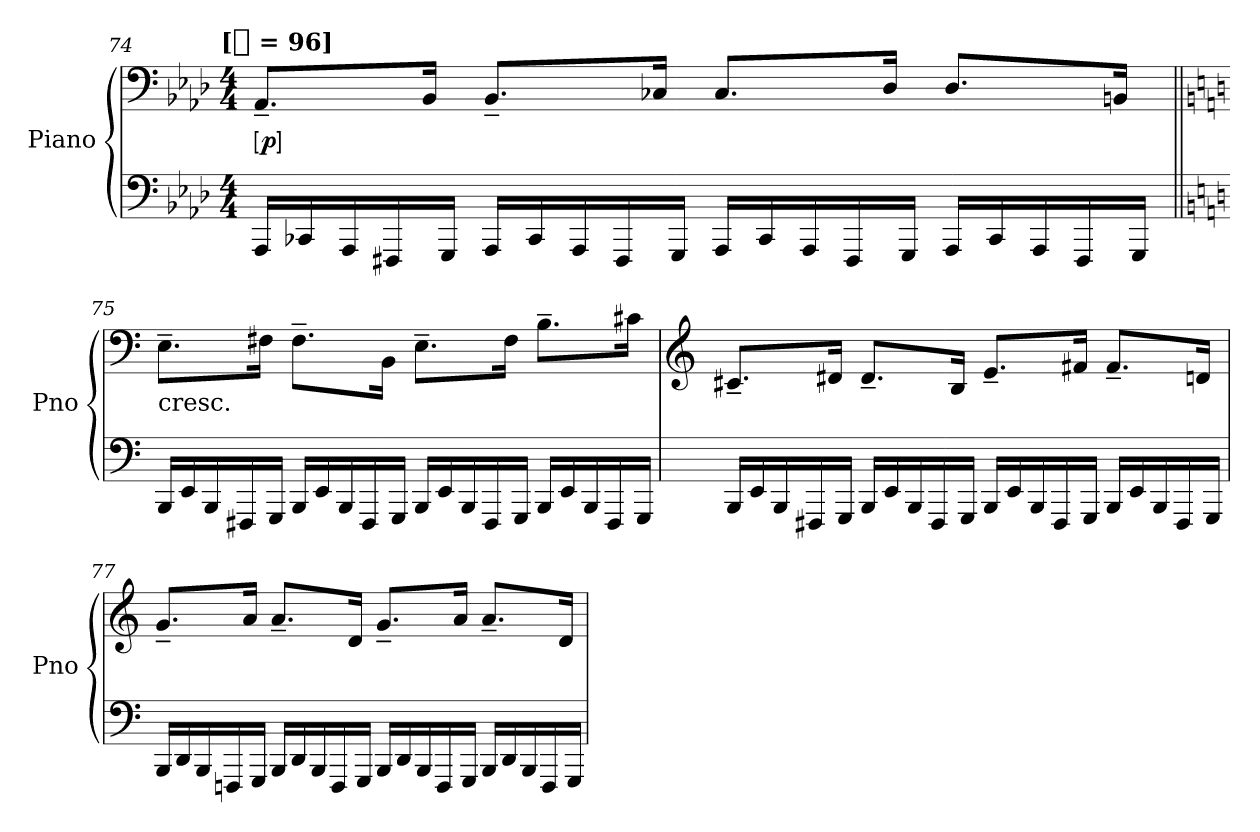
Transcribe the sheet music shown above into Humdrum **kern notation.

**kern	**kern	**dynam
*part1	*part1	*part1
*staff2	*staff1	*staff1/2
*I"Piano	*	*
*I'Pno	*	*
*clefF4	*clefF4	*
*k[b-e-a-d-]	*k[b-e-a-d-]	*
*A-:	*A-:	*
!!LO:TX:omd:t=[[quarter] = 96]
*M4/4	*M4/4	*
*MM96	*MM96	*
*Xtuplet	*	*
=74	=74	=74
!	!	!LO:DY:ed=brack
20AAA-LL	8.AA-~L	p
20CC-X	.	.
20AAA-	.	.
20FFF#X	.	.
.	16BB-Jk	.
20GGGJJ	.	.
20AAA-LL	8.BB-~L	.
20CC-	.	.
20AAA-	.	.
20FFF#	.	.
.	16C-XJk	.
20GGGJJ	.	.
20AAA-LL	8.C-L	.
20CC-	.	.
20AAA-	.	.
20FFF#	.	.
.	16D-Jk	.
20GGGJJ	.	.
20AAA-LL	8.D-L	.
20CC-	.	.
20AAA-	.	.
20FFF#	.	.
.	16BBnJk	.
20GGGJJ	.	.
=75||	=75||	=75||
*k[]	*k[]	*
*C:	*C:	*
!	!LO:TX:c:t=cresc.	!
20BBBLL	8.E~L	.
20EE	.	.
20BBB	.	.
20FFF#X	.	.
.	16F#XJk	.
20GGGJJ	.	.
20BBBLL	8.F#~L	.
20EE	.	.
20BBB	.	.
20FFF#	.	.
.	16BBJk	.
20GGGJJ	.	.
20BBBLL	8.E~L	.
20EE	.	.
20BBB	.	.
20FFF#	.	.
.	16F#Jk	.
20GGGJJ	.	.
20BBBLL	8.B~L	.
20EE	.	.
20BBB	.	.
20FFF#	.	.
.	16c#XJk	.
20GGGJJ	.	.
=76	=76	=76
*	*clefG2	*
20BBBLL	8.c#X~L	.
20EE	.	.
20BBB	.	.
20FFF#X	.	.
.	16d#XJk	.
20GGGJJ	.	.
20BBBLL	8.d#~L	.
20EE	.	.
20BBB	.	.
20FFF#	.	.
.	16BJk	.
20GGGJJ	.	.
20BBBLL	8.e~L	.
20EE	.	.
20BBB	.	.
20FFF#	.	.
.	16f#XJk	.
20GGGJJ	.	.
20BBBLL	8.f#~L	.
20EE	.	.
20BBB	.	.
20FFF#	.	.
.	16dnJk	.
20GGGJJ	.	.
=77	=77	=77
20BBBLL	8.g~L	.
20DD	.	.
20BBB	.	.
20FFFn	.	.
.	16aJk	.
20GGGJJ	.	.
20BBBLL	8.a~L	.
20DD	.	.
20BBB	.	.
20FFF	.	.
.	16dJk	.
20GGGJJ	.	.
20BBBLL	8.g~L	.
20DD	.	.
20BBB	.	.
20FFF	.	.
.	16aJk	.
20GGGJJ	.	.
20BBBLL	8.a~L	.
20DD	.	.
20BBB	.	.
20FFF	.	.
.	16dJk	.
20GGGJJ	.	.
=	=	=
*-	*-	*-
